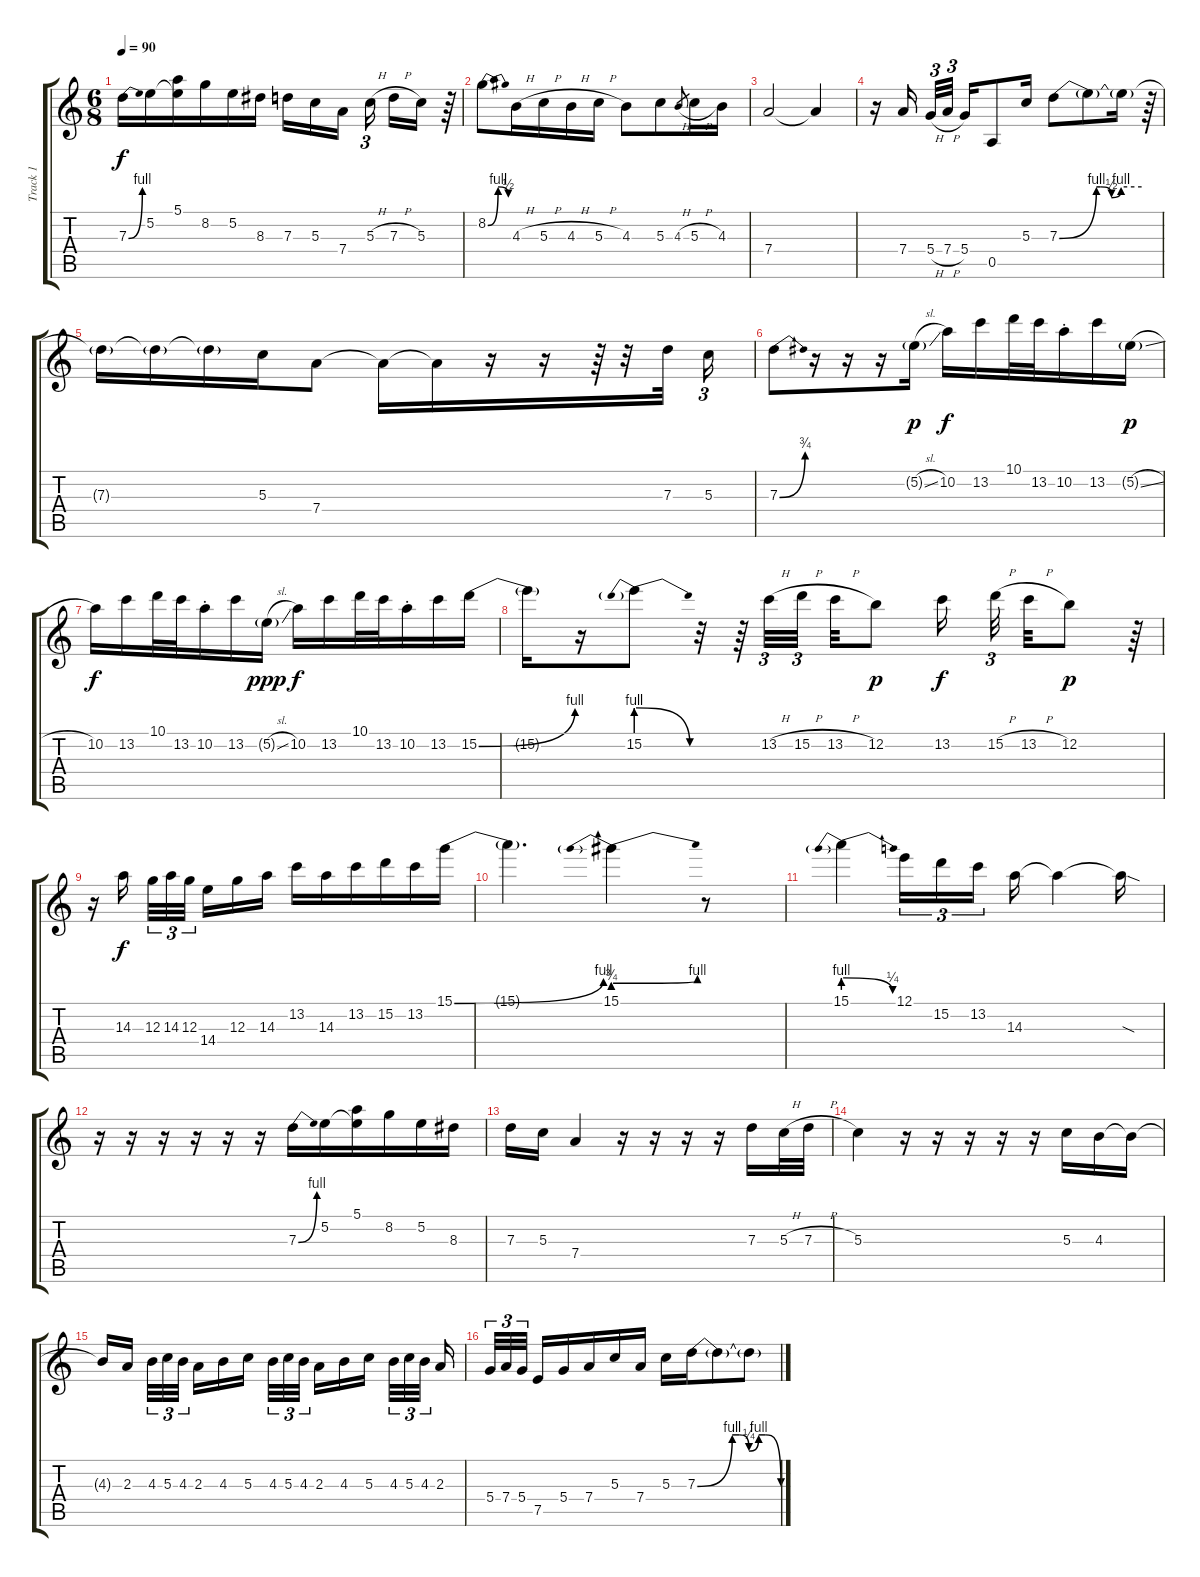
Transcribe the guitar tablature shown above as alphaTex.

\track ("Track 1" "Track 1") {instrument distortionguitar}
\staff {score tabs}
\tuning (E4 B3 G3 D3 A2 E2) {hide}
\ts (6 8)
\tempo 90
\clef g2
\ks c
7.3{be (bend 0 0 60 4)}.16{dy f} 5.2.16 (5.1 5.2{t}).16 8.2.16 5.2.16 8.3.16 7.3.16 5.3.16 7.4.16{beam splitsecondary} 5.3{h}.16{tu (3 2) beam splitsecondary} 7.3{h}.16 5.3.16 r.64 |
8.2{be (bendrelease 0 0 15 4 45 4 60 2)}.8 4.3{h}.16 5.3{h}.16 4.3{h}.16 5.3{h}.16 4.3.8 5.3.8 4.3{h}.8{gr} 5.3{h}.16 4.3.16 |
7.4.2 7.4{t}.4 |
r.16 7.4.16{beam splitsecondary} 5.4{h}.32{tu (3 2)} 7.4{h}.32{tu (3 2) beam splitsecondary} 5.4.16 0.5.8 5.3.16 7.3{be (custom 0 0 27 4 30 4 38 2 45 4 60 4)}.8 7.3{t}.8 7.3{t}.16 r.64 |
7.3{t}.16 7.3{t}.16 7.3{t}.16 5.3.16 7.4.8 7.4{t}.16 7.4{t}.16 r.16 r.16 r.64 r.32 7.3.32 5.3.16{tu (3 2)} |
7.3{be (bend 0 0 60 3)}.8 r.16 r.16 r.16 5.2{sl g}.16{dy p} 10.2.16{dy f} 13.2.16 10.1.32 13.2.32 10.2{st}.16 13.2.16 5.2{sl g}.16{dy p} |
10.2.16{dy f} 13.2.16 10.1.32 13.2.32 10.2{st}.16 13.2.16 5.2{sl g}.16{dy ppp} 10.2.16{dy f} 13.2.16 10.1.32 13.2.32 10.2{st}.16 13.2.16 15.2{be (bend 0 0 60 4)}.16 |
15.2{t}.16 r.16 15.2{be (prebendrelease 0 4 60 0)}.8 r.32 r.64 13.2{h}.32{tu (3 2)} 15.2{h}.32{tu (3 2) beam splitsecondary} 13.2{h}.32 12.2.8{dy p} 13.2.16{dy f beam splitsecondary} 15.2{h}.32{tu (3 2) beam splitsecondary} 13.2{h}.32 12.2.8{dy p} r.64 |
r.16 14.3.16{dy f beam splitsecondary} 12.3.32{tu (3 2)} 14.3.32{tu (3 2)} 12.3.32{tu (3 2) beam splitsecondary} 14.4.16 12.3.16 14.3.16 13.2.16 14.3.16 13.2.16 15.2.16 13.2.16 15.1{be (bend 0 0 60 4)}.16 |
15.1{t}.4{d} 15.1{be (prebendbend 0 3 60 4)}.4 r.8 |
15.1{be (prebendrelease 0 4 60 1)}.4 12.1.16{tu (3 2)} 15.2.16{tu (3 2)} 13.2.16{tu (3 2)} 14.3.16 14.3{t}.4 14.3{sod t}.16 |
r.16 r.16 r.16 r.16 r.16 r.16 7.3{be (bend 0 0 60 4)}.16 5.2.16 (5.1 5.2{t}).16 8.2.16 5.2.16 8.3.16 |
7.3.16 5.3.16 7.4.4 r.16 r.16 r.16 r.16 7.3.16 5.3{h}.32 7.3{h}.32 |
5.3.4 r.16 r.16 r.16 r.16 r.16 5.3.16 4.3.16 4.3{t}.16 |
4.3{t}.16 2.3.16{beam splitsecondary} 4.3.32{tu (3 2)} 5.3.32{tu (3 2)} 4.3.32{tu (3 2) beam splitsecondary} 2.3.16 4.3.16 5.3.16 4.3.32{tu (3 2)} 5.3.32{tu (3 2)} 4.3.32{tu (3 2) beam splitsecondary} 2.3.16 4.3.16 5.3.16{beam splitsecondary} 4.3.32{tu (3 2)} 5.3.32{tu (3 2)} 4.3.32{tu (3 2) beam splitsecondary} 2.3.16 |
5.4.32{tu (3 2)} 7.4.32{tu (3 2)} 5.4.32{tu (3 2) beam splitsecondary} 7.5.16 5.4.16 7.4.16 5.3.16 7.4.16 5.3.16 7.3{be (custom 0 0 25 4 30 4 37 1 44 4 49 4 60 0)}.16 7.3{t}.8 7.3{t}.8
